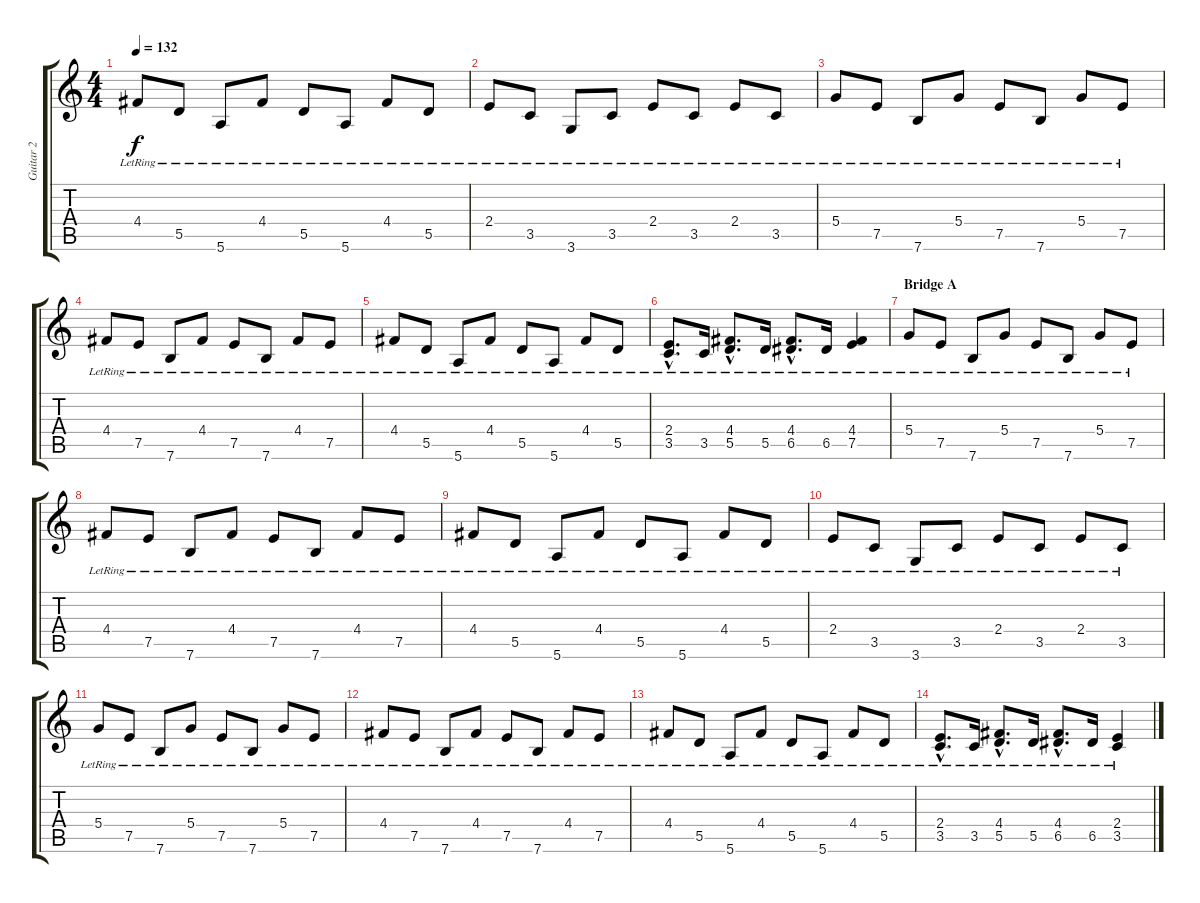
\track ("Guitar 2" "Guitar 2") {instrument distortionguitar}
\staff {score tabs}
\tuning (E4 B3 G3 D3 A2 E2) {hide}
\ts (4 4)
\tempo 132
\clef g2
\ks c
4.4{lr}.8{dy f} 5.5{lr}.8 5.6{lr}.8 4.4{lr}.8 5.5{lr}.8 5.6{lr}.8 4.4{lr}.8 5.5{lr}.8 |
2.4{lr}.8 3.5{lr}.8 3.6{lr}.8 3.5{lr}.8 2.4{lr}.8 3.5{lr}.8 2.4{lr}.8 3.5{lr}.8 |
5.4{lr}.8 7.5{lr}.8 7.6{lr}.8 5.4{lr}.8 7.5{lr}.8 7.6{lr}.8 5.4{lr}.8 7.5{lr}.8 |
4.4{lr}.8 7.5{lr}.8 7.6{lr}.8 4.4{lr}.8 7.5{lr}.8 7.6{lr}.8 4.4{lr}.8 7.5{lr}.8 |
4.4{lr}.8 5.5{lr}.8 5.6{lr}.8 4.4{lr}.8 5.5{lr}.8 5.6{lr}.8 4.4{lr}.8 5.5{lr}.8 |
(2.4{hac lr} 3.5{hac lr}).8{d} 3.5{lr}.16 (4.4{hac lr} 5.5{hac lr}).8{d} 5.5{lr}.16 (4.4{hac lr} 6.5{hac lr}).8{d} 6.5{lr}.16 (4.4{lr} 7.5{lr}).4 |
\section ("" "Bridge A")
5.4{lr}.8 7.5{lr}.8 7.6{lr}.8 5.4{lr}.8 7.5{lr}.8 7.6{lr}.8 5.4{lr}.8 7.5{lr}.8 |
4.4{lr}.8 7.5{lr}.8 7.6{lr}.8 4.4{lr}.8 7.5{lr}.8 7.6{lr}.8 4.4{lr}.8 7.5{lr}.8 |
4.4{lr}.8 5.5{lr}.8 5.6{lr}.8 4.4{lr}.8 5.5{lr}.8 5.6{lr}.8 4.4{lr}.8 5.5{lr}.8 |
2.4{lr}.8 3.5{lr}.8 3.6{lr}.8 3.5{lr}.8 2.4{lr}.8 3.5{lr}.8 2.4{lr}.8 3.5{lr}.8 |
5.4{lr}.8 7.5{lr}.8 7.6{lr}.8 5.4{lr}.8 7.5{lr}.8 7.6{lr}.8 5.4{lr}.8 7.5{lr}.8 |
4.4{lr}.8 7.5{lr}.8 7.6{lr}.8 4.4{lr}.8 7.5{lr}.8 7.6{lr}.8 4.4{lr}.8 7.5{lr}.8 |
4.4{lr}.8 5.5{lr}.8 5.6{lr}.8 4.4{lr}.8 5.5{lr}.8 5.6{lr}.8 4.4{lr}.8 5.5{lr}.8 |
(2.4{hac lr} 3.5{hac lr}).8{d} 3.5{lr}.16 (4.4{hac lr} 5.5{hac lr}).8{d} 5.5{lr}.16 (4.4{hac lr} 6.5{hac lr}).8{d} 6.5{lr}.16 (2.4{lr} 3.5{lr}).4
